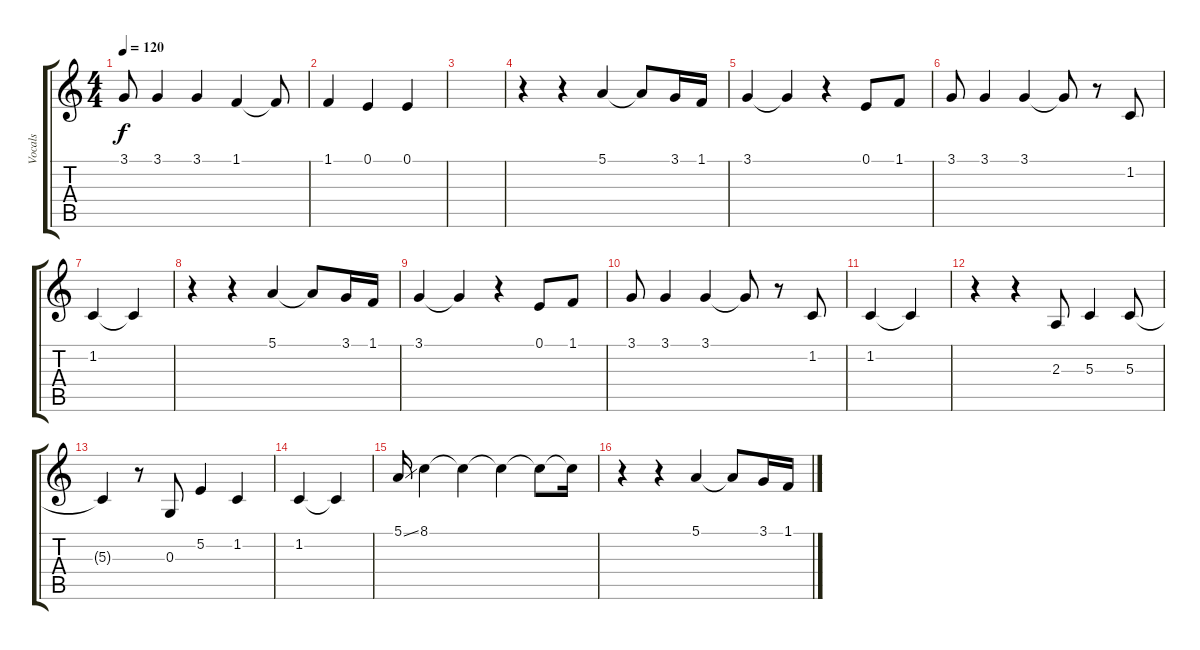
\track ("Vocals" "Vocals") {instrument oboe}
\staff {score tabs}
\tuning (E4 B3 G3 D3 A2 E2) {hide}
\ts (4 4)
\tempo 120
\clef g2
\ks c
3.1.8{dy f} 3.1.4 3.1.4 1.1.4 1.1{t}.8 |
1.1.4 0.1.4 0.1.4 |
|
r.4 r.4 5.1.4 5.1{t}.8 3.1.16 1.1.16 |
3.1.4 3.1{t}.4 r.4 0.1.8 1.1.8 |
3.1.8 3.1.4 3.1.4 3.1{t}.8 r.8 1.2.8 |
1.2.4 1.2{t}.4 |
r.4 r.4 5.1.4 5.1{t}.8 3.1.16 1.1.16 |
3.1.4 3.1{t}.4 r.4 0.1.8 1.1.8 |
3.1.8 3.1.4 3.1.4 3.1{t}.8 r.8 1.2.8 |
1.2.4 1.2{t}.4 |
r.4 r.4 2.3.8 5.3.4 5.3.8 |
5.3{t}.4 r.8 0.3.8 5.2.4 1.2.4 |
1.2.4 1.2{t}.4 |
5.1{ss}.16 8.1.4 8.1{t}.4 8.1{t}.4 8.1{t}.8 8.1{t}.16 |
r.4 r.4 5.1.4 5.1{t}.8 3.1.16 1.1.16
